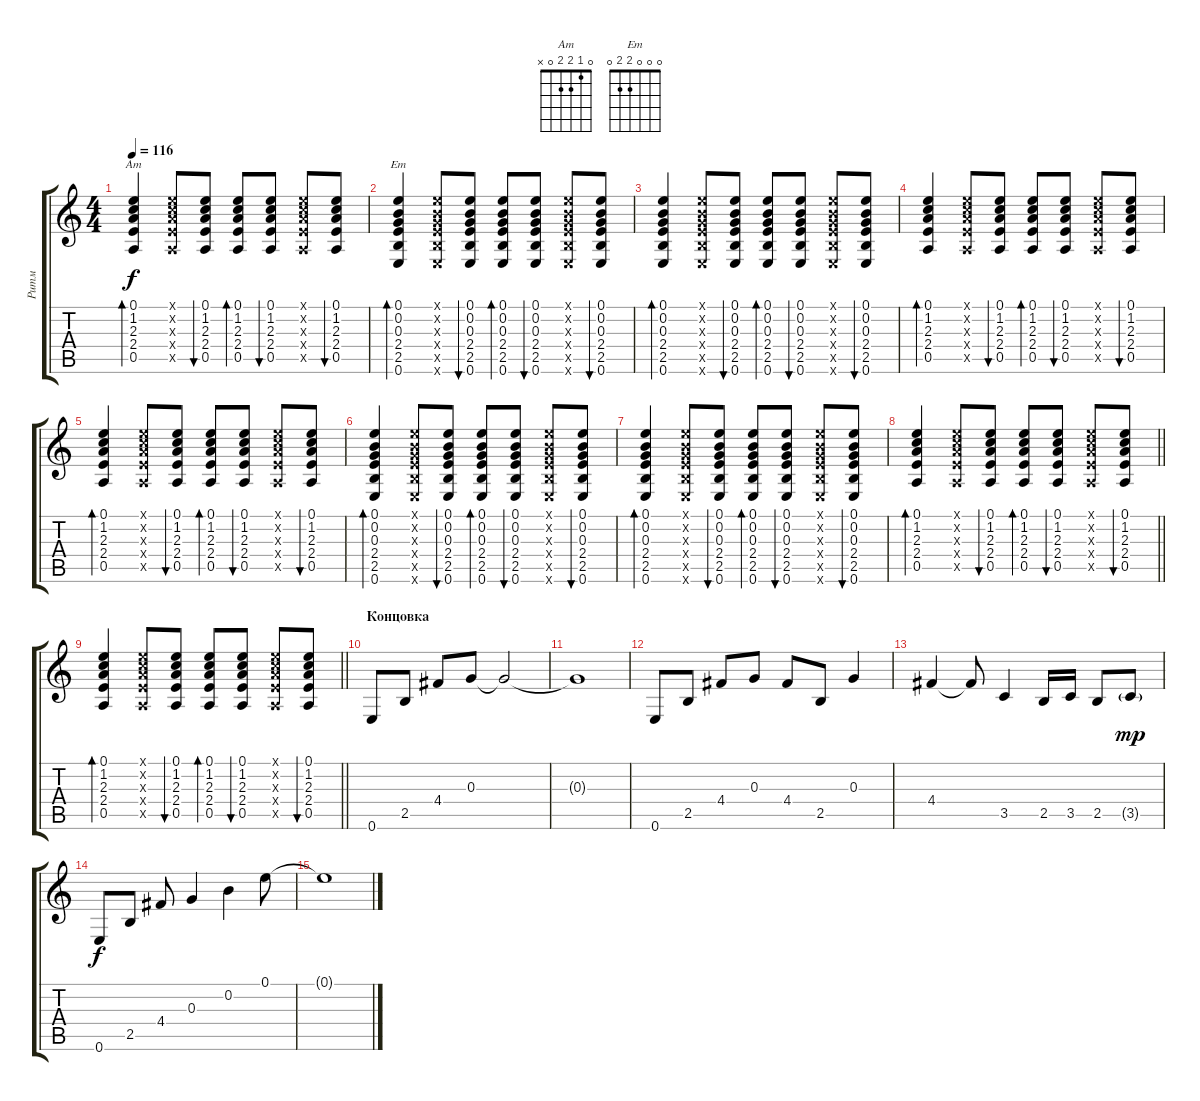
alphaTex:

\track ("Ритм" "Ритм") {instrument acousticguitarnylon}
\staff {score tabs}
\tuning (E4 B3 G3 D3 A2 E2) {hide}
\chord ("Am" 0 1 2 2 0 x)
\chord ("Em" 0 0 0 2 2 0)
\ts (4 4)
\tempo 116
\clef g2
\ks c
(0.1 1.2 2.3 2.4 0.5).4{bd 30 ch "Am" dy f} (0.1{x} 1.2{x} 2.3{x} 2.4{x} 0.5{x}).8 (0.1 1.2 2.3 2.4 0.5).8{bu 30} (0.1 1.2 2.3 2.4 0.5).8{bd 30} (0.1 1.2 2.3 2.4 0.5).8{bu 30} (0.1{x} 1.2{x} 2.3{x} 2.4{x} 0.5{x}).8 (0.1 1.2 2.3 2.4 0.5).8{bu 30} |
(0.1 0.2 0.3 2.4 2.5 0.6).4{bd 60 ch "Em"} (0.1{x} 0.2{x} 0.3{x} 2.4{x} 2.5{x} 0.6{x}).8 (0.1 0.2 0.3 2.4 2.5 0.6).8{bu 30} (0.1 0.2 0.3 2.4 2.5 0.6).8{bd 30} (0.1 0.2 0.3 2.4 2.5 0.6).8{bu 30} (0.1{x} 0.2{x} 0.3{x} 2.4{x} 2.5{x} 0.6{x}).8 (0.1 0.2 0.3 2.4 2.5 0.6).8{bu 30} |
(0.1 0.2 0.3 2.4 2.5 0.6).4{bd 60} (0.1{x} 0.2{x} 0.3{x} 2.4{x} 2.5{x} 0.6{x}).8 (0.1 0.2 0.3 2.4 2.5 0.6).8{bu 30} (0.1 0.2 0.3 2.4 2.5 0.6).8{bd 30} (0.1 0.2 0.3 2.4 2.5 0.6).8{bu 30} (0.1{x} 0.2{x} 0.3{x} 2.4{x} 2.5{x} 0.6{x}).8 (0.1 0.2 0.3 2.4 2.5 0.6).8{bu 30} |
(0.1 1.2 2.3 2.4 0.5).4{bd 30} (0.1{x} 1.2{x} 2.3{x} 2.4{x} 0.5{x}).8 (0.1 1.2 2.3 2.4 0.5).8{bu 30} (0.1 1.2 2.3 2.4 0.5).8{bd 30} (0.1 1.2 2.3 2.4 0.5).8{bu 30} (0.1{x} 1.2{x} 2.3{x} 2.4{x} 0.5{x}).8 (0.1 1.2 2.3 2.4 0.5).8{bu 30} |
(0.1 1.2 2.3 2.4 0.5).4{bd 30} (0.1{x} 1.2{x} 2.3{x} 2.4{x} 0.5{x}).8 (0.1 1.2 2.3 2.4 0.5).8{bu 30} (0.1 1.2 2.3 2.4 0.5).8{bd 30} (0.1 1.2 2.3 2.4 0.5).8{bu 30} (0.1{x} 1.2{x} 2.3{x} 2.4{x} 0.5{x}).8 (0.1 1.2 2.3 2.4 0.5).8{bu 30} |
(0.1 0.2 0.3 2.4 2.5 0.6).4{bd 60} (0.1{x} 0.2{x} 0.3{x} 2.4{x} 2.5{x} 0.6{x}).8 (0.1 0.2 0.3 2.4 2.5 0.6).8{bu 30} (0.1 0.2 0.3 2.4 2.5 0.6).8{bd 30} (0.1 0.2 0.3 2.4 2.5 0.6).8{bu 30} (0.1{x} 0.2{x} 0.3{x} 2.4{x} 2.5{x} 0.6{x}).8 (0.1 0.2 0.3 2.4 2.5 0.6).8{bu 30} |
(0.1 0.2 0.3 2.4 2.5 0.6).4{bd 60} (0.1{x} 0.2{x} 0.3{x} 2.4{x} 2.5{x} 0.6{x}).8 (0.1 0.2 0.3 2.4 2.5 0.6).8{bu 30} (0.1 0.2 0.3 2.4 2.5 0.6).8{bd 30} (0.1 0.2 0.3 2.4 2.5 0.6).8{bu 30} (0.1{x} 0.2{x} 0.3{x} 2.4{x} 2.5{x} 0.6{x}).8 (0.1 0.2 0.3 2.4 2.5 0.6).8{bu 30} |
\barLineRight lightlight
(0.1 1.2 2.3 2.4 0.5).4{bd 30} (0.1{x} 1.2{x} 2.3{x} 2.4{x} 0.5{x}).8 (0.1 1.2 2.3 2.4 0.5).8{bu 30} (0.1 1.2 2.3 2.4 0.5).8{bd 30} (0.1 1.2 2.3 2.4 0.5).8{bu 30} (0.1{x} 1.2{x} 2.3{x} 2.4{x} 0.5{x}).8 (0.1 1.2 2.3 2.4 0.5).8{bu 30} |
\barLineRight lightlight
(0.1 1.2 2.3 2.4 0.5).4{bd 30} (0.1{x} 1.2{x} 2.3{x} 2.4{x} 0.5{x}).8 (0.1 1.2 2.3 2.4 0.5).8{bu 30} (0.1 1.2 2.3 2.4 0.5).8{bd 30} (0.1 1.2 2.3 2.4 0.5).8{bu 30} (0.1{x} 1.2{x} 2.3{x} 2.4{x} 0.5{x}).8 (0.1 1.2 2.3 2.4 0.5).8{bu 30} |
\section ("" "Концовка")
0.6.8{instrument acousticguitarsteel} 2.5.8 4.4.8 0.3.8 0.3{t}.2 |
0.3{t}.1 |
0.6.8 2.5.8 4.4.8 0.3.8 4.4.8 2.5.8 0.3.4 |
4.4.4 4.4{t}.8 3.5.4 2.5.16 3.5.16 2.5.8 3.5{g}.8{dy mp} |
0.6.8{dy f} 2.5.8 4.4.8 0.3.4 0.2.4 0.1.8 |
0.1{t}.1
